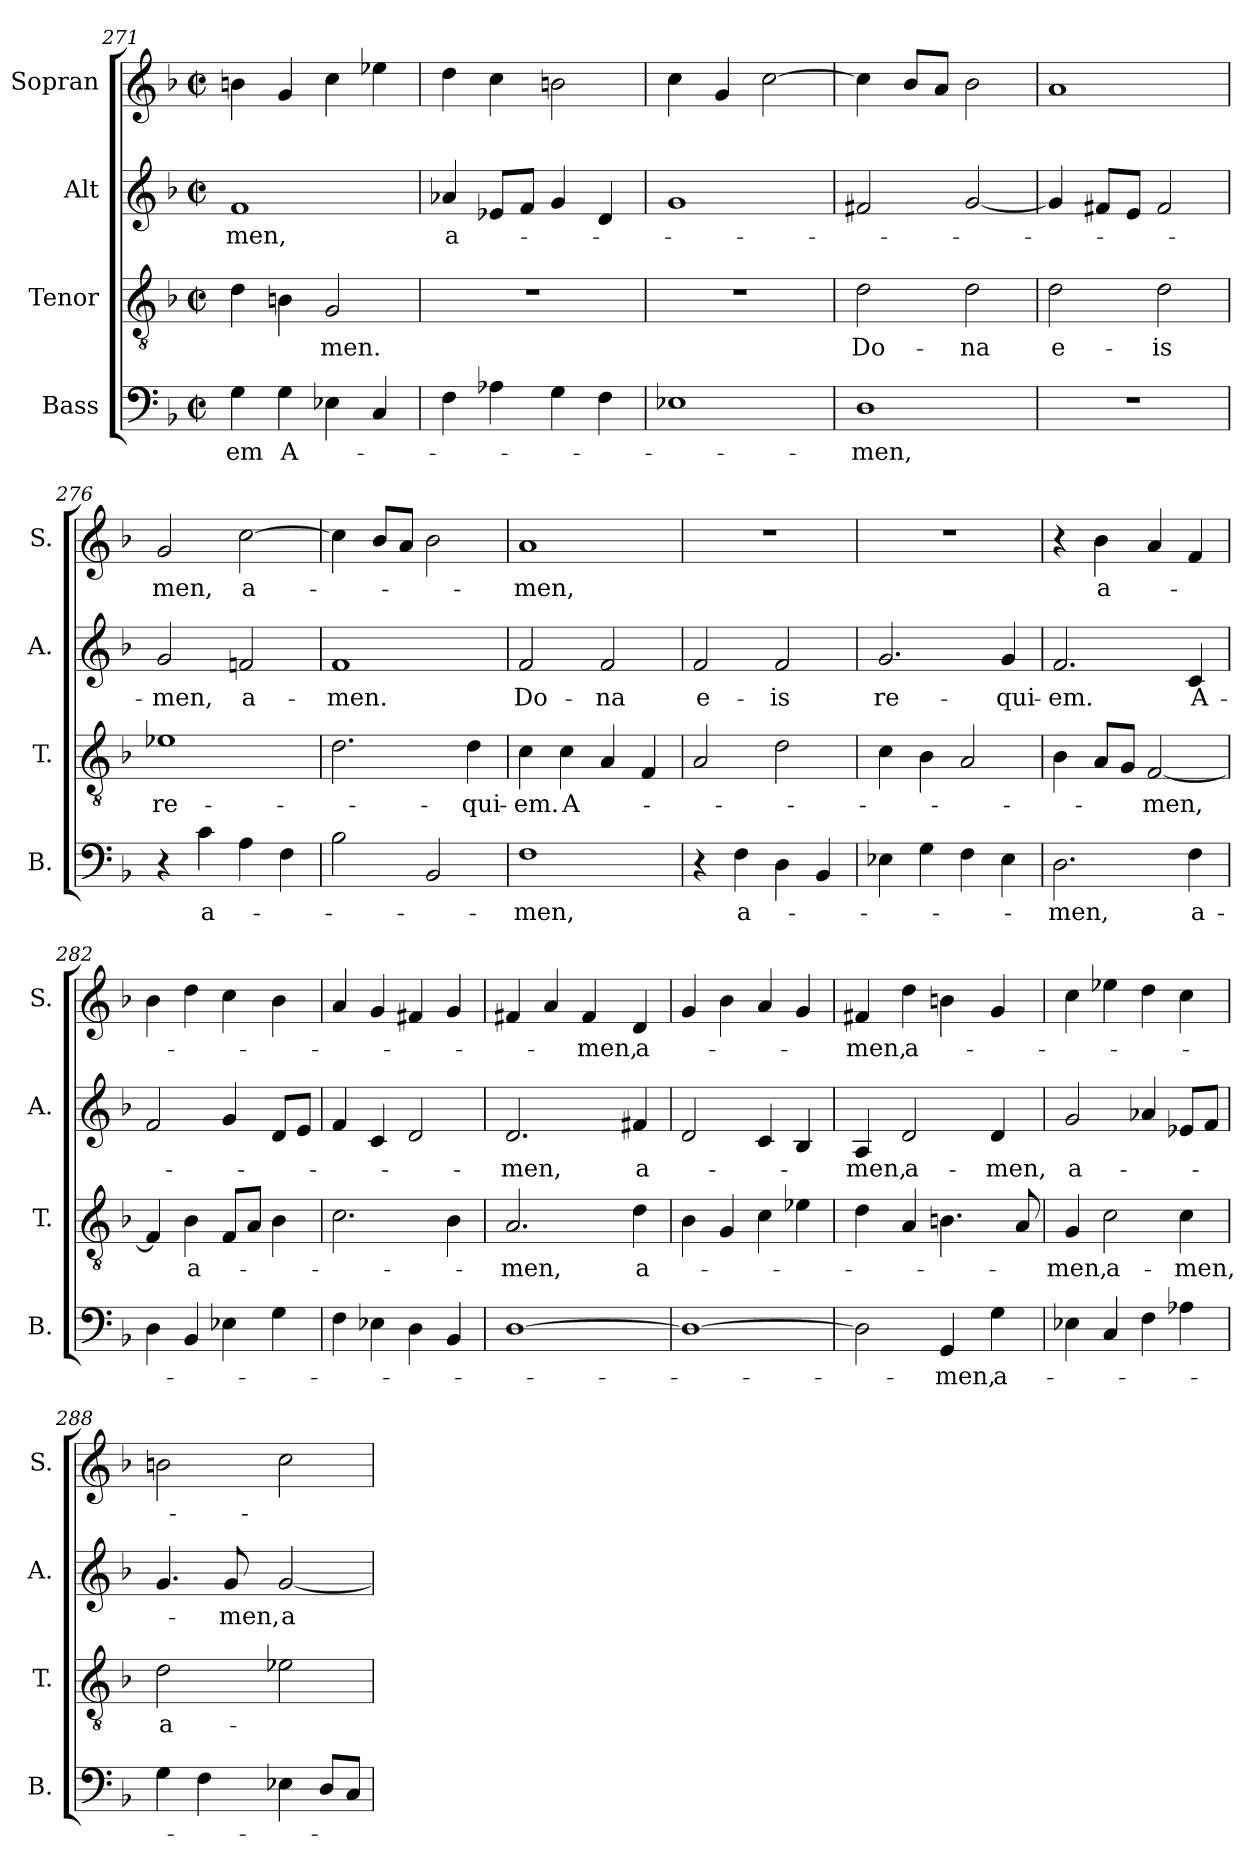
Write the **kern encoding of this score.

**kern	**text	**kern	**text	**kern	**text	**kern	**text
*part4	*part4	*part3	*part3	*part2	*part2	*part1	*part1
*staff4	*staff4	*staff3	*staff3	*staff2	*staff2	*staff1	*staff1
*I"Bass	*	*I"Tenor	*	*I"Alt	*	*I"Sopran	*
*I'B.	*	*I'T.	*	*I'A.	*	*I'S.	*
*clefF4	*	*clefGv2	*	*clefG2	*	*clefG2	*
*k[b-]	*	*k[b-]	*	*k[b-]	*	*k[b-]	*
*M2/2	*	*M2/2	*	*M2/2	*	*M2/2	*
*met(c|)	*	*met(c|)	*	*met(c|)	*	*met(c|)	*
=271	=271	=271	=271	=271	=271	=271	=271
!	!LO:LY:b	!	!	!	!LO:LY:b	!	!
4G\	-em	4d\	.	1f	men,	4bn\	.
!	!LO:LY:b	!	!	!	!	!	!
4G\	A-	4Bn\	.	.	.	4g/	.
!	!	!	!LO:LY:b	!	!	!	!
4E-X\	.	2G/	-men.	.	.	4cc\	.
4C/	.	.	.	.	.	4ee-X\	.
=272	=272	=272	=272	=272	=272	=272	=272
!	!	!	!	!	!LO:LY:b	!	!
4F\	.	1r	.	4a-X/	a-	4dd\	.
4A-X\	.	.	.	8e-X/L	.	4cc\	.
.	.	.	.	8f/J	.	.	.
4G\	.	.	.	4g/	.	2bn\	.
4F\	.	.	.	4d/	.	.	.
=273	=273	=273	=273	=273	=273	=273	=273
1E-X	.	1r	.	1g	.	4cc\	.
.	.	.	.	.	.	4g/	.
.	.	.	.	.	.	[2cc\	.
!!LO:LB:g=z
=274	=274	=274	=274	=274	=274	=274	=274
!	!LO:LY:b	!	!LO:LY:b	!	!	!	!
1D	-men,	2d\	Do-	2f#X/	.	4cc\]	.
.	.	.	.	.	.	8b-/L	.
.	.	.	.	.	.	8a/J	.
!	!	!	!LO:LY:b	!	!	!	!
.	.	2d\	-na	[2g/	.	2b-\	.
=275	=275	=275	=275	=275	=275	=275	=275
!	!	!	!LO:LY:b	!	!	!	!
1r	.	2d\	e-	4g/]	.	1a	.
.	.	.	.	8f#X/L	.	.	.
.	.	.	.	8e/J	.	.	.
!	!	!	!LO:LY:b	!	!	!	!
.	.	2d\	-is	2f#/	.	.	.
=276	=276	=276	=276	=276	=276	=276	=276
!	!	!	!LO:LY:b	!	!LO:LY:b	!	!LO:LY:b
4r	.	1e-X	re-	2g/	-men,	2g/	-men,
!	!LO:LY:b	!	!	!	!	!	!
4c\	a-	.	.	.	.	.	.
!	!	!	!	!	!LO:LY:b	!	!LO:LY:b
4A\	.	.	.	2fn/	a-	[2cc\	a-
4F\	.	.	.	.	.	.	.
=277	=277	=277	=277	=277	=277	=277	=277
!	!	!	!	!	!LO:LY:b	!	!
2B-\	.	2.d\	.	1f	-men.	4cc\]	.
.	.	.	.	.	.	8b-/L	.
.	.	.	.	.	.	8a/J	.
2BB-/	.	.	.	.	.	2b-\	.
!	!	!	!LO:LY:b	!	!	!	!
.	.	4d\	-qui-	.	.	.	.
=278	=278	=278	=278	=278	=278	=278	=278
!	!LO:LY:b	!	!LO:LY:b	!	!LO:LY:b	!	!LO:LY:b
1F	-men,	4c\	-em.	2f/	Do-	1a	-men,
!	!	!	!LO:LY:b	!	!	!	!
.	.	4c\	A-	.	.	.	.
!	!	!	!	!	!LO:LY:b	!	!
.	.	4A/	.	2f/	-na	.	.
.	.	4F/	.	.	.	.	.
=279	=279	=279	=279	=279	=279	=279	=279
!	!	!	!	!	!LO:LY:b	!	!
4r	.	2A/	.	2f/	e-	1r	.
!	!LO:LY:b	!	!	!	!	!	!
4F\	a-	.	.	.	.	.	.
!	!	!	!	!	!LO:LY:b	!	!
4D\	.	2d\	.	2f/	-is	.	.
4BB-/	.	.	.	.	.	.	.
=280	=280	=280	=280	=280	=280	=280	=280
!	!	!	!	!	!LO:LY:b	!	!
4E-X\	.	4c\	.	2.g/	re-	1r	.
4G\	.	4B-\	.	.	.	.	.
4F\	.	2A/	.	.	.	.	.
!	!	!	!	!	!LO:LY:b	!	!
4E-\	.	.	.	4g/	-qui-	.	.
=281	=281	=281	=281	=281	=281	=281	=281
!	!LO:LY:b	!	!	!	!LO:LY:b	!	!
2.D\	-men,	4B-\	.	2.f/	-em.	4r	.
!	!	!	!	!	!	!	!LO:LY:b
.	.	8A/L	.	.	.	4b-\	a-
.	.	8G/J	.	.	.	.	.
!	!	!	!LO:LY:b	!	!	!	!
.	.	[2F/	-men,	.	.	4a/	.
!	!LO:LY:b	!	!	!	!LO:LY:b	!	!
4F\	a-	.	.	4c/	A-	4f/	.
=282	=282	=282	=282	=282	=282	=282	=282
4D\	.	4F/]	.	2f/	.	4b-\	.
!	!	!	!LO:LY:b	!	!	!	!
4BB-/	.	4B-\	a-	.	.	4dd\	.
4E-X\	.	8F/L	.	4g/	.	4cc\	.
.	.	8A/J	.	.	.	.	.
4G\	.	4B-\	.	8d/L	.	4b-\	.
.	.	.	.	8e/J	.	.	.
=283	=283	=283	=283	=283	=283	=283	=283
4F\	.	2.c\	.	4f/	.	4a/	.
4E-X\	.	.	.	4c/	.	4g/	.
4D\	.	.	.	2d/	.	4f#X/	.
4BB-/	.	4B-\	.	.	.	4g/	.
=284	=284	=284	=284	=284	=284	=284	=284
!	!	!	!LO:LY:b	!	!LO:LY:b	!	!
[1D	.	2.A/	-men,	2.d/	-men,	4f#X/	.
.	.	.	.	.	.	4a/	.
!	!	!	!	!	!	!	!LO:LY:b
.	.	.	.	.	.	4f#/	-men,
!	!	!	!LO:LY:b	!	!LO:LY:b	!	!LO:LY:b
.	.	4d\	a-	4f#X/	a-	4d/	a-
!!LO:LB:g=z
=285	=285	=285	=285	=285	=285	=285	=285
1D_	.	4B-\	.	2d/	.	4g/	.
.	.	4G/	.	.	.	4b-\	.
.	.	4c\	.	4c/	.	4a/	.
.	.	4e-X\	.	4B-/	.	4g/	.
=286	=286	=286	=286	=286	=286	=286	=286
!	!	!	!	!	!LO:LY:b	!	!LO:LY:b
2D\]	.	4d\	.	4A/	-men,	4f#X/	-men,
!	!	!	!	!	!LO:LY:b	!	!LO:LY:b
.	.	4A/	.	2d/	a-	4dd\	a-
!	!LO:LY:b	!	!	!	!	!	!
4GG/	-men,	4.Bn\	.	.	.	4bn\	.
!	!LO:LY:b	!	!	!	!LO:LY:b	!	!
4G\	a-	.	.	4d/	-men,	4g/	.
.	.	8A/	.	.	.	.	.
=287	=287	=287	=287	=287	=287	=287	=287
!	!	!	!LO:LY:b	!	!LO:LY:b	!	!
4E-X\	.	4G/	-men,	2g/	a-	4cc\	.
!	!	!	!LO:LY:b	!	!	!	!
4C/	.	2c\	a-	.	.	4ee-X\	.
4F\	.	.	.	4a-X/	.	4dd\	.
!	!	!	!LO:LY:b	!	!	!	!
4A-X\	.	4c\	-men,	8e-X/L	.	4cc\	.
.	.	.	.	8f/J	.	.	.
=288	=288	=288	=288	=288	=288	=288	=288
!	!	!	!LO:LY:b	!	!	!	!
4G\	.	2d\	a-	4.g/	.	2bn\	.
4F\	.	.	.	.	.	.	.
!	!	!	!	!	!LO:LY:b	!	!
.	.	.	.	8g/	-men,	.	.
!	!	!	!	!	!LO:LY:b	!	!
4E-X\	.	2e-X\	.	[2g/	a-	2cc\	.
8D/L	.	.	.	.	.	.	.
8C/J	.	.	.	.	.	.	.
=	=	=	=	=	=	=	=
*-	*-	*-	*-	*-	*-	*-	*-
